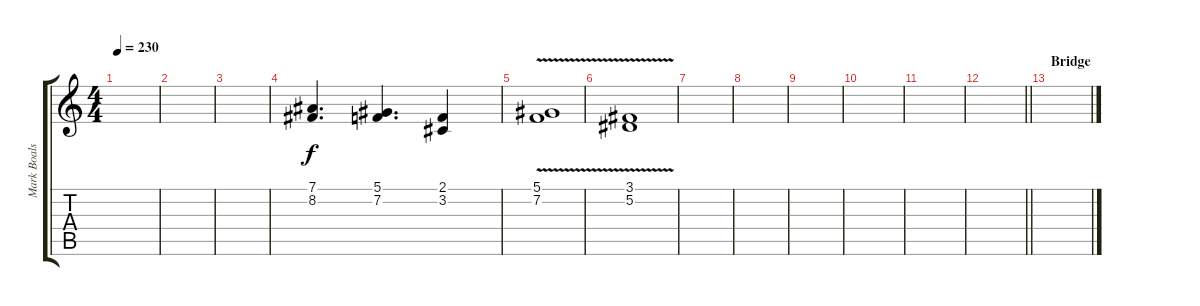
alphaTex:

\track ("Mark Boals" "Mark Boals") {instrument lead2sawtooth}
\staff {score tabs}
\tuning (Eb4 Bb3 Gb3 Db3 Ab2 Eb2) {hide}
\ts (4 4)
\tempo 230
\clef g2
\ks c
|
|
|
(7.1 8.2).4{d} (5.1 7.2).4{d} (2.1 3.2).4 |
(5.1 7.2{v}).1 |
(3.1 5.2{v}).1 |
|
|
|
|
|
\barLineRight lightlight
|
\section ("" "Bridge")
